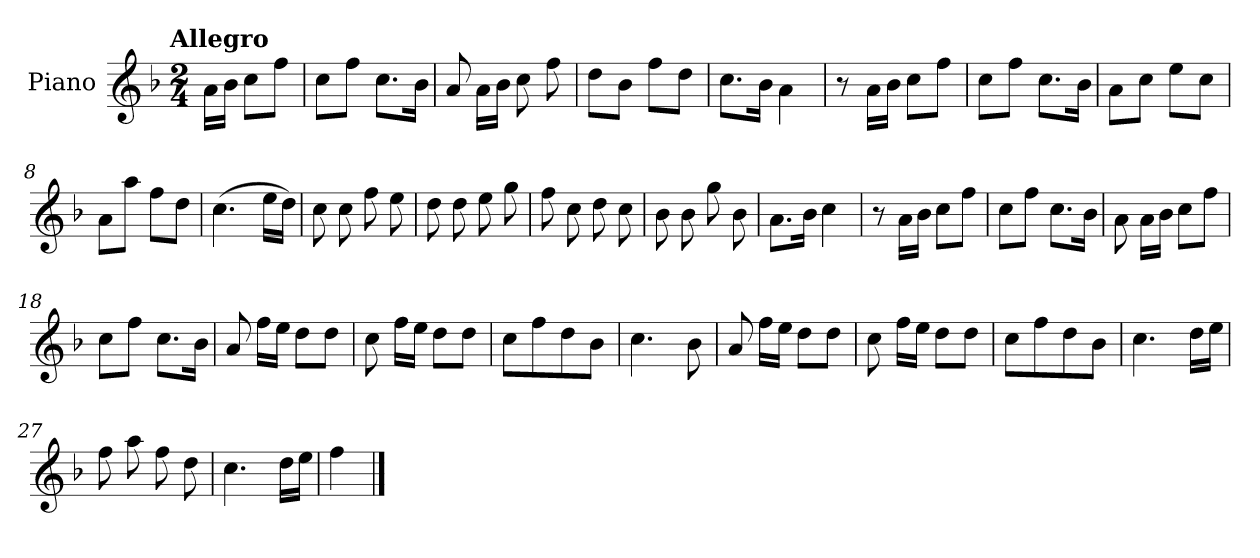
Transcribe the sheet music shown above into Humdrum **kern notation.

**kern
*part1
*staff1
*I"Piano
*I'Pno.
*clefG2
*k[b-]
!!LO:TX:omd:t=Allegro
*M2/4
*MM144
=
16a\LL
16b-\JJ
8cc\L
8ff\J
=1
8cc\L
8ff\J
8.cc\L
16b-\Jk
=2
8a/
16a\LL
16b-\JJ
8cc\
8ff\
=3
8dd\L
8b-\J
8ff\L
8dd\J
=4
8.cc\L
16b-\Jk
4a\
=5
8r
16a\LL
16b-\JJ
8cc\L
8ff\J
!!LO:LB:g=z
=6
8cc\L
8ff\J
8.cc\L
16b-\Jk
=7
8a\L
8cc\J
8ee\L
8cc\J
=8
8a\L
8aa\J
8ff\L
8dd\J
=9
(>4.cc\
16ee\LL
16dd\JJ)
=10
8cc\
8cc\
8ff\
8ee\
=11
8dd\
8dd\
8ee\
8gg\
=12
8ff\
8cc\
8dd\
8cc\
!!LO:LB:g=z
=13
8b-\
8b-\
8gg\
8b-\
=14
8.a\L
16b-\Jk
4cc\
=15
8r
16a\LL
16b-\JJ
8cc\L
8ff\J
=16
8cc\L
8ff\J
8.cc\L
16b-\Jk
=17
8a\
16a\LL
16b-\JJ
8cc\L
8ff\J
=18
8cc\L
8ff\J
8.cc\L
16b-\Jk
=19
8a/
16ff\LL
16ee\JJ
8dd\L
8dd\J
=20
8cc\
16ff\LL
16ee\JJ
8dd\L
8dd\J
!!LO:LB:g=z
=21
8cc\L
8ff\
8dd\
8b-\J
=22
4.cc\
8b-\
=23
8a/
16ff\LL
16ee\JJ
8dd\L
8dd\J
=24
8cc\
16ff\LL
16ee\JJ
8dd\L
8dd\J
=25
8cc\L
8ff\
8dd\
8b-\J
=26
4.cc\
16dd\LL
16ee\JJ
=27
8ff\
8aa\
8ff\
8dd\
=28
4.cc\
16dd\LL
16ee\JJ
=29
4ff\
==
*-
